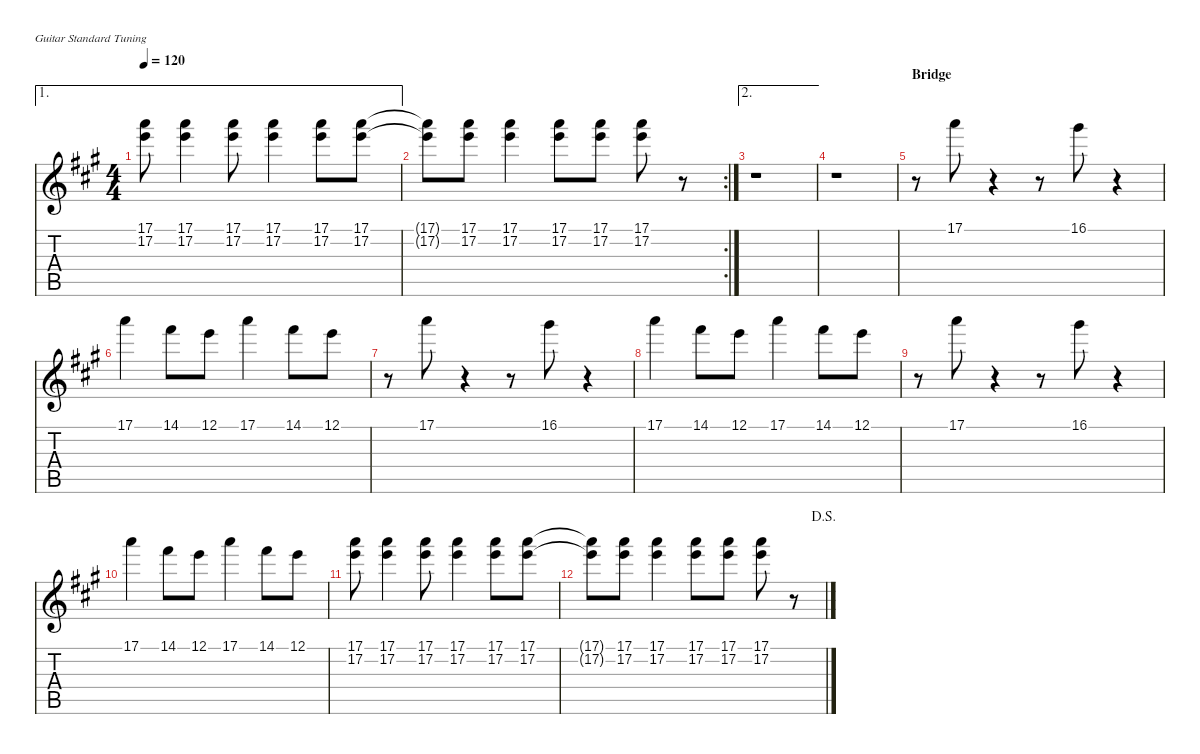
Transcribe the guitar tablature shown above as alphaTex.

\defaultSystemsLayout 4
\hideDynamics
\bracketExtendMode nobrackets
\singleTrackTrackNamePolicy hidden
\multiTrackTrackNamePolicy hidden
\otherSystemsTrackNameOrientation horizontal
\track ("Brass H" "N-Gt") {multiBarRest instrument acousticguitarnylon}
\staff {score tabs}
\tuning (E4 B3 G3 D3 A2 E2)
\ae 1
\ts (4 4)
\tempo 120
\clef g2
\ks a
(17.1{acc forcenatural} 17.2{acc forcenatural}).8{dy f beam Down} (17.1{acc forcenatural} 17.2{acc forcenatural}).4{beam Down} (17.1{acc forcenatural} 17.2{acc forcenatural}).8{beam Down} (17.1{acc forcenatural} 17.2{acc forcenatural}).4{beam Down} (17.1{acc forcenatural} 17.2{acc forcenatural}).8{beam Down} (17.1{acc forcenatural} 17.2{acc forcenatural}).8{beam Down} |
\rc 2
(17.1{t acc forcenatural} 17.2{t acc forcenatural}).8{beam Down} (17.1{acc forcenatural} 17.2{acc forcenatural}).8{beam Down} (17.1{acc forcenatural} 17.2{acc forcenatural}).4{beam Down} (17.1{acc forcenatural} 17.2{acc forcenatural}).8{beam Down} (17.1{acc forcenatural} 17.2{acc forcenatural}).8{beam Down} (17.1{acc forcenatural} 17.2{acc forcenatural}).8{beam Down} r.8{beam Down} |
\ae 2
r.1{beam Down} |
r.1{beam Down} |
\section ("" "Bridge")
r.8{beam Down} 17.1{acc forcenatural}.8{beam Down} r.4{beam Down} r.8{beam Down} 16.1{acc #}.8{beam Down} r.4{beam Down} |
17.1{acc forcenatural}.4{beam Down} 14.1{acc #}.8{beam Down} 12.1{acc forcenatural}.8{beam Down} 17.1{acc forcenatural}.4{beam Down} 14.1{acc #}.8{beam Down} 12.1{acc forcenatural}.8{beam Down} |
r.8{beam Down} 17.1{acc forcenatural}.8{beam Down} r.4{beam Down} r.8{beam Down} 16.1{acc #}.8{beam Down} r.4{beam Down} |
17.1{acc forcenatural}.4{beam Down} 14.1{acc #}.8{beam Down} 12.1{acc forcenatural}.8{beam Down} 17.1{acc forcenatural}.4{beam Down} 14.1{acc #}.8{beam Down} 12.1{acc forcenatural}.8{beam Down} |
r.8{beam Down} 17.1{acc forcenatural}.8{beam Down} r.4{beam Down} r.8{beam Down} 16.1{acc #}.8{beam Down} r.4{beam Down} |
17.1{acc forcenatural}.4{beam Down} 14.1{acc #}.8{beam Down} 12.1{acc forcenatural}.8{beam Down} 17.1{acc forcenatural}.4{beam Down} 14.1{acc #}.8{beam Down} 12.1{acc forcenatural}.8{beam Down} |
(17.1{acc forcenatural} 17.2{acc forcenatural}).8{beam Down} (17.1{acc forcenatural} 17.2{acc forcenatural}).4{beam Down} (17.1{acc forcenatural} 17.2{acc forcenatural}).8{beam Down} (17.1{acc forcenatural} 17.2{acc forcenatural}).4{beam Down} (17.1{acc forcenatural} 17.2{acc forcenatural}).8{beam Down} (17.1{acc forcenatural} 17.2{acc forcenatural}).8{beam Down} |
\jump dalsegno
(17.1{t acc forcenatural} 17.2{t acc forcenatural}).8{beam Down} (17.1{acc forcenatural} 17.2{acc forcenatural}).8{beam Down} (17.1{acc forcenatural} 17.2{acc forcenatural}).4{beam Down} (17.1{acc forcenatural} 17.2{acc forcenatural}).8{beam Down} (17.1{acc forcenatural} 17.2{acc forcenatural}).8{beam Down} (17.1{acc forcenatural} 17.2{acc forcenatural}).8{beam Down} r.8{beam Down}
